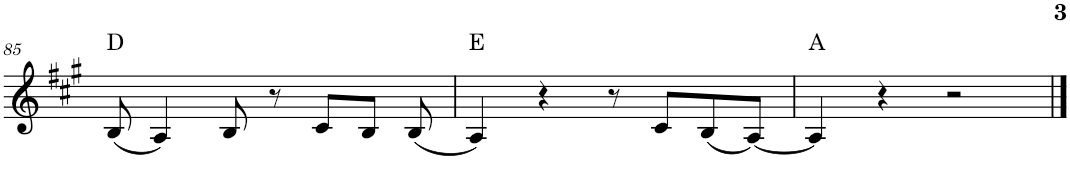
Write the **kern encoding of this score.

**kern	**harte
*part1	*part1
*staff1	*
*I"Piano	*
*I'Pno.	*
!!LO:PB:g=z
*clefG2	*
*k[f#c#g#]	*
*M4/4	*
=85	=85
(8B/	D:maj
4A/)	.
8B/	.
8r	.
8c#/L	.
8B/J	.
(8B/	.
=86	=86
4A/)	E:maj
4r	.
8r	.
8c#/L	.
(8B/	.
[8A/J)	.
=87	=87
4A/]	A:maj
4r	.
2r	.
==	==
*-	*-
